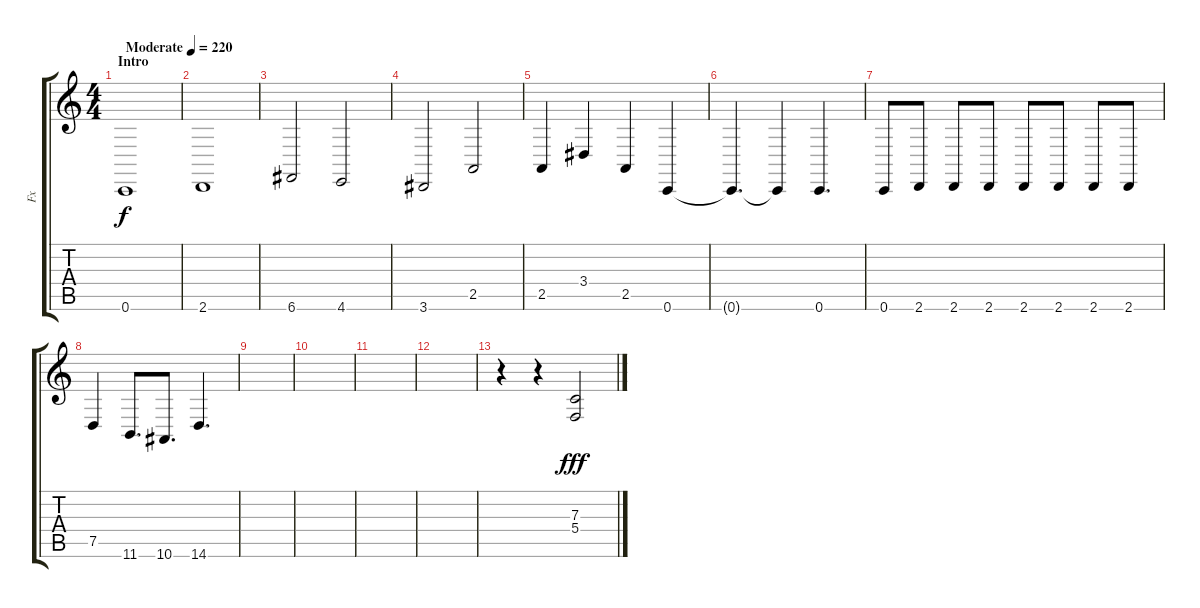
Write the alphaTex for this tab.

\track ("Fx" "Fx") {instrument reversecymbal}
\staff {score tabs}
\tuning (D4 A3 F3 C3 G2 C2) {hide}
\ts (4 4)
\section ("" "Intro")
\tempo (220 "Moderate")
\clef g2
\ks c
0.6.1{dy f instrument contrabass} |
2.6.1 |
6.6.2 4.6.2 |
3.6.2 2.5.2 |
2.5.4 3.4.4 2.5.4 0.6.4 |
0.6{t}.4{d} 0.6{t}.4 0.6.4{d} |
0.6.8 2.6.8 2.6.8 2.6.8 2.6.8 2.6.8 2.6.8 2.6.8 |
7.5.4 11.6.8{d} 10.6.8{d} 14.6.4{d} |
|
|
|
|
r.4 r.4 (7.3 5.4).2{dy fff}
